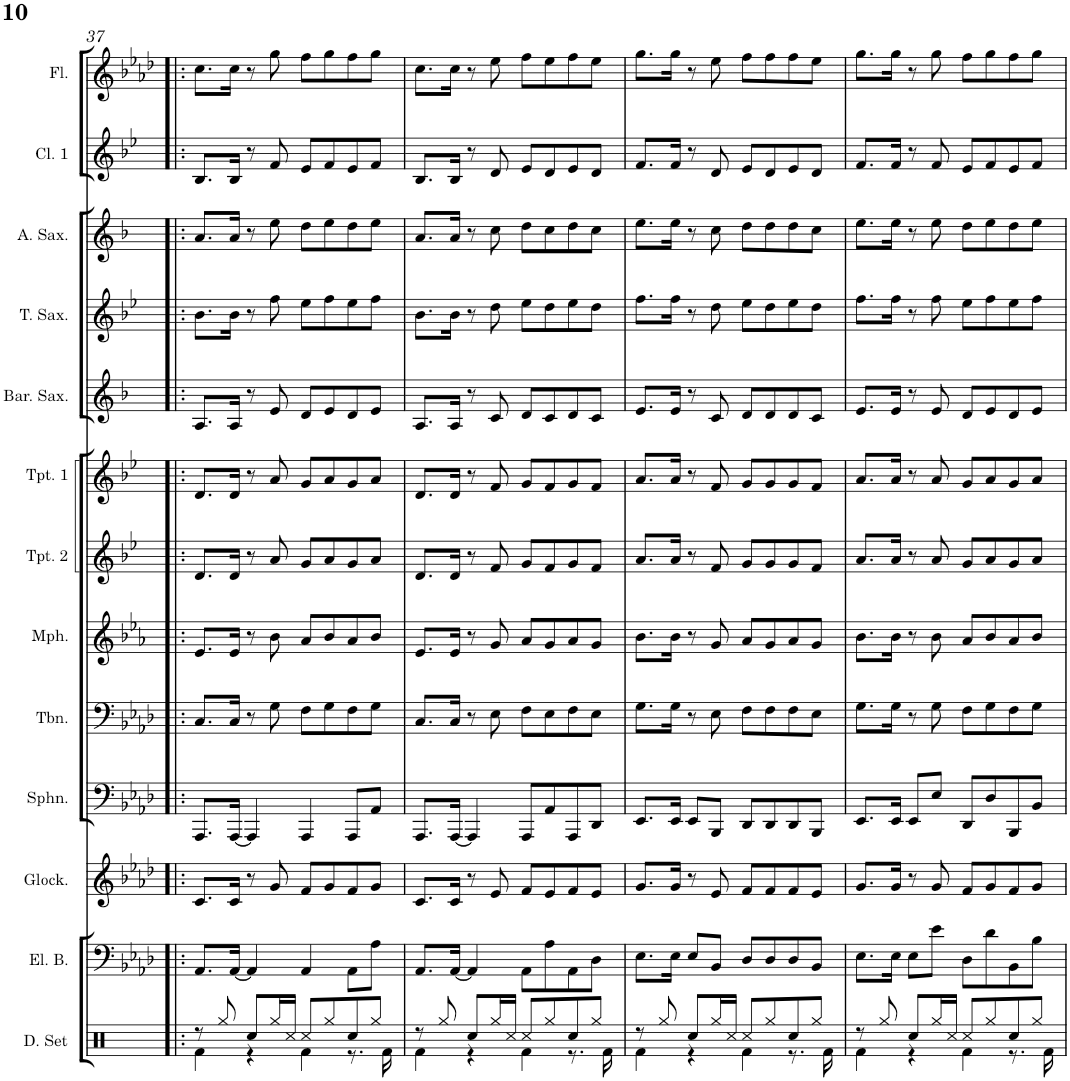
**kern	**kern	**kern	**kern	**kern	**kern	**kern	**kern	**kern	**kern	**kern	**kern	**kern
*part13	*part12	*part11	*part10	*part9	*part8	*part7	*part6	*part5	*part4	*part3	*part2	*part1
*staff13	*staff12	*staff11	*staff10	*staff9	*staff8	*staff7	*staff6	*staff5	*staff4	*staff3	*staff2	*staff1
*I"Drumset	*I"Electric Bass	*I"Glockenspiel	*I"Sousaphone	*I"Trombone	*I"Mellophone	*I"Trumpet 2	*I"Trumpet 1	*I"Baritone Sax	*I"Tenor Sax	*I"Alto Sax	*I"Clarinet 1	*I"Flute
*I'D. Set	*I'El. B.	*I'Glock.	*I'Sphn.	*I'Tbn.	*I'Mph.	*I'Tpt. 2	*I'Tpt. 1	*I'Bar. Sax.	*I'T. Sax.	*I'A. Sax.	*I'Cl. 1	*I'Fl.
!!LO:PB:g=z
*clefX	*clefF4	*clefG2	*clefF4	*clefF4	*clefG2	*clefG2	*clefG2	*clefG2	*clefG2	*clefG2	*clefG2	*clefG2
*	*Trd7c12	*Trd-14c-24	*	*	*Trd4c7	*Trd1c2	*Trd1c2	*Trd12c21	*Trd8c14	*Trd5c9	*Trd1c2	*
*k[]	*k[b-e-a-d-]	*k[b-e-a-d-]	*k[b-e-a-d-]	*k[b-e-a-d-]	*k[b-e-a-]	*k[b-e-]	*k[b-e-]	*k[b-]	*k[b-e-]	*k[b-]	*k[b-e-]	*k[b-e-a-d-]
*M4/4	*M4/4	*M4/4	*M4/4	*M4/4	*M4/4	*M4/4	*M4/4	*M4/4	*M4/4	*M4/4	*M4/4	*M4/4
=37!|:	=37!|:	=37!|:	=37!|:	=37!|:	=37!|:	=37!|:	=37!|:	=37!|:	=37!|:	=37!|:	=37!|:	=37!|:
*^	*	*	*	*	*	*	*	*	*	*	*	*
8r	4Rf\	8.AA-/L	8.c/L	8.AAA-/L	8.C/L	8.e-/L	8.d/L	8.d/L	8.A/L	8.b-\L	8.a/L	8.B-/L	8.cc\L
8Rgg/	.	.	.	.	.	.	.	.	.	.	.	.	.
.	.	[16AA-/Jk	16c/Jk	[16AAA-/Jk	16C/Jk	16e-/Jk	16d/Jk	16d/Jk	16A/Jk	16b-\Jk	16a/Jk	16B-/Jk	16cc\Jk
8Rcc/L	4r	4AA-/]	8r	4AAA-/]	8r	8r	8r	8r	8r	8r	8r	8r	8r
16Rgg/L	.	.	8g/	.	8G\	8b-\	8a/	8a/	8e/	8ff\	8ee\	8f/	8gg\
16Rcc/JJ	.	.	.	.	.	.	.	.	.	.	.	.	.
8Rcc/L	4Rf\	4AA-/	8f/L	4AAA-/	8F\L	8a-/L	8g/L	8g/L	8d/L	8ee-\L	8dd\L	8e-/L	8ff\L
8Rgg/	.	.	8g/	.	8G\	8b-/	8a/	8a/	8e/	8ff\	8ee\	8f/	8gg\
8Rcc/	8.r	8AA-\L	8f/	8AAA-/L	8F\	8a-/	8g/	8g/	8d/	8ee-\	8dd\	8e-/	8ff\
8Rgg/J	.	8A-\J	8g/J	8AA-/J	8G\J	8b-/J	8a/J	8a/J	8e/J	8ff\J	8ee\J	8f/J	8gg\J
.	16Rf\	.	.	.	.	.	.	.	.	.	.	.	.
=38	=38	=38	=38	=38	=38	=38	=38	=38	=38	=38	=38	=38	=38
8r	4Rf\	8.AA-/L	8.c/L	8.AAA-/L	8.C/L	8.e-/L	8.d/L	8.d/L	8.A/L	8.b-\L	8.a/L	8.B-/L	8.cc\L
8Rgg/	.	.	.	.	.	.	.	.	.	.	.	.	.
.	.	[16AA-/Jk	16c/Jk	[16AAA-/Jk	16C/Jk	16e-/Jk	16d/Jk	16d/Jk	16A/Jk	16b-\Jk	16a/Jk	16B-/Jk	16cc\Jk
8Rcc/L	4r	4AA-/]	8r	4AAA-/]	8r	8r	8r	8r	8r	8r	8r	8r	8r
16Rgg/L	.	.	8e-/	.	8E-\	8g/	8f/	8f/	8c/	8dd\	8cc\	8d/	8ee-\
16Rcc/JJ	.	.	.	.	.	.	.	.	.	.	.	.	.
8Rcc/L	4Rf\	8AA-\L	8f/L	8AAA-/L	8F\L	8a-/L	8g/L	8g/L	8d/L	8ee-\L	8dd\L	8e-/L	8ff\L
8Rgg/	.	8A-\	8e-/	8AA-/	8E-\	8g/	8f/	8f/	8c/	8dd\	8cc\	8d/	8ee-\
8Rcc/	8.r	8AA-\	8f/	8AAA-/	8F\	8a-/	8g/	8g/	8d/	8ee-\	8dd\	8e-/	8ff\
8Rgg/J	.	8D-\J	8e-/J	8DD-/J	8E-\J	8g/J	8f/J	8f/J	8c/J	8dd\J	8cc\J	8d/J	8ee-\J
.	16Rf\	.	.	.	.	.	.	.	.	.	.	.	.
=39	=39	=39	=39	=39	=39	=39	=39	=39	=39	=39	=39	=39	=39
8r	4Rf\	8.E-\L	8.g/L	8.EE-/L	8.G\L	8.b-\L	8.a/L	8.a/L	8.e/L	8.ff\L	8.ee\L	8.f/L	8.gg\L
8Rgg/	.	.	.	.	.	.	.	.	.	.	.	.	.
.	.	16E-\Jk	16g/Jk	16EE-/Jk	16G\Jk	16b-\Jk	16a/Jk	16a/Jk	16e/Jk	16ff\Jk	16ee\Jk	16f/Jk	16gg\Jk
8Rcc/L	4r	8E-/L	8r	8EE-/L	8r	8r	8r	8r	8r	8r	8r	8r	8r
16Rgg/L	.	8BB-/J	8e-/	8BBB-/J	8E-\	8g/	8f/	8f/	8c/	8dd\	8cc\	8d/	8ee-\
16Rcc/JJ	.	.	.	.	.	.	.	.	.	.	.	.	.
8Rcc/L	4Rf\	8D-/L	8f/L	8DD-/L	8F\L	8a-/L	8g/L	8g/L	8d/L	8ee-\L	8dd\L	8e-/L	8ff\L
8Rgg/	.	8D-/	8f/	8DD-/	8F\	8g/	8g/	8g/	8d/	8dd\	8dd\	8d/	8ff\
8Rcc/	8.r	8D-/	8f/	8DD-/	8F\	8a-/	8g/	8g/	8d/	8ee-\	8dd\	8e-/	8ff\
8Rgg/J	.	8BB-/J	8e-/J	8BBB-/J	8E-\J	8g/J	8f/J	8f/J	8c/J	8dd\J	8cc\J	8d/J	8ee-\J
.	16Rf\	.	.	.	.	.	.	.	.	.	.	.	.
=40	=40	=40	=40	=40	=40	=40	=40	=40	=40	=40	=40	=40	=40
8r	4Rf\	8.E-\L	8.g/L	8.EE-/L	8.G\L	8.b-\L	8.a/L	8.a/L	8.e/L	8.ff\L	8.ee\L	8.f/L	8.gg\L
8Rgg/	.	.	.	.	.	.	.	.	.	.	.	.	.
.	.	16E-\Jk	16g/Jk	16EE-/Jk	16G\Jk	16b-\Jk	16a/Jk	16a/Jk	16e/Jk	16ff\Jk	16ee\Jk	16f/Jk	16gg\Jk
8Rcc/L	4r	8E-\L	8r	8EE-/L	8r	8r	8r	8r	8r	8r	8r	8r	8r
16Rgg/L	.	8e-\J	8g/	8E-/J	8G\	8b-\	8a/	8a/	8e/	8ff\	8ee\	8f/	8gg\
16Rcc/JJ	.	.	.	.	.	.	.	.	.	.	.	.	.
8Rcc/L	4Rf\	8D-\L	8f/L	8DD-/L	8F\L	8a-/L	8g/L	8g/L	8d/L	8ee-\L	8dd\L	8e-/L	8ff\L
8Rgg/	.	8d-\	8g/	8D-/	8G\	8b-/	8a/	8a/	8e/	8ff\	8ee\	8f/	8gg\
8Rcc/	8.r	8BB-\	8f/	8BBB-/	8F\	8a-/	8g/	8g/	8d/	8ee-\	8dd\	8e-/	8ff\
8Rgg/J	.	8B-\J	8g/J	8BB-/J	8G\J	8b-/J	8a/J	8a/J	8e/J	8ff\J	8ee\J	8f/J	8gg\J
.	16Rf\	.	.	.	.	.	.	.	.	.	.	.	.
*v	*v	*	*	*	*	*	*	*	*	*	*	*	*
=	=	=	=	=	=	=	=	=	=	=	=	=
*-	*-	*-	*-	*-	*-	*-	*-	*-	*-	*-	*-	*-
